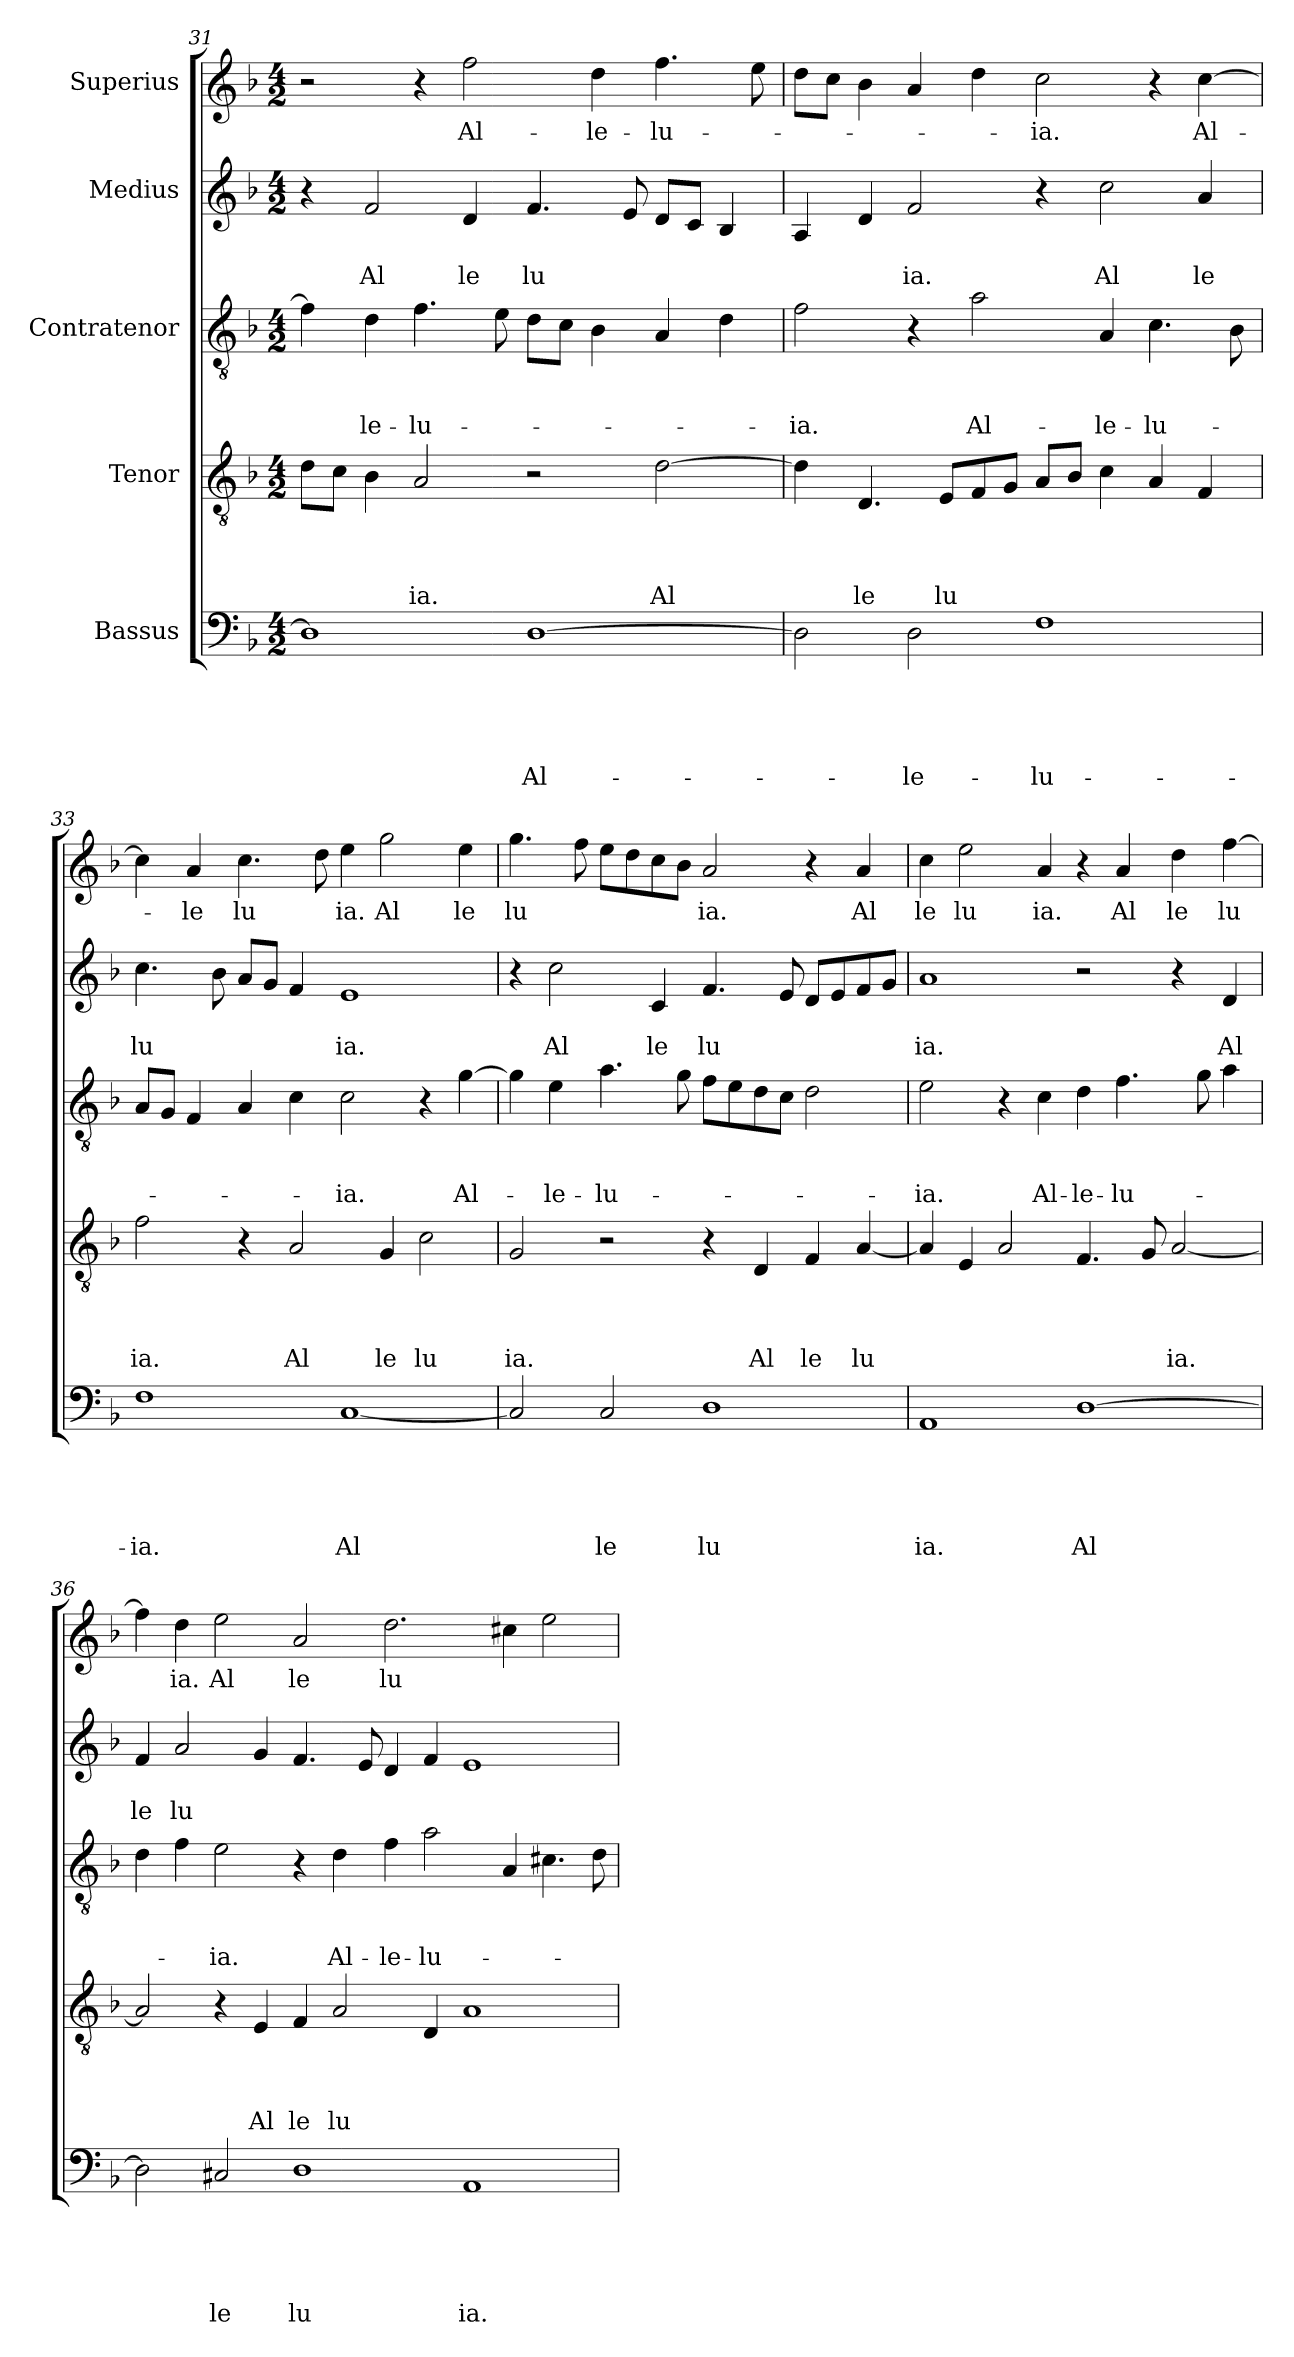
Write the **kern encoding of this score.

**kern	**text	**text	**text	**text	**text	**kern	**text	**text	**text	**text	**kern	**text	**text	**text	**kern	**text	**text	**kern	**text
*part5	*part5	*part5	*part5	*part5	*part5	*part4	*part4	*part4	*part4	*part4	*part3	*part3	*part3	*part3	*part2	*part2	*part2	*part1	*part1
*staff5	*staff5	*staff5	*staff5	*staff5	*staff5	*staff4	*staff4	*staff4	*staff4	*staff4	*staff3	*staff3	*staff3	*staff3	*staff2	*staff2	*staff2	*staff1	*staff1
*I"Bassus	*	*	*	*	*	*I"Tenor	*	*	*	*	*I"Contratenor	*	*	*	*I"Medius	*	*	*I"Superius	*
*clefF4	*	*	*	*	*	*clefGv2	*	*	*	*	*clefGv2	*	*	*	*clefG2	*	*	*clefG2	*
*k[b-]	*	*	*	*	*	*k[b-]	*	*	*	*	*k[b-]	*	*	*	*k[b-]	*	*	*k[b-]	*
*F:	*	*	*	*	*	*F:	*	*	*	*	*F:	*	*	*	*F:	*	*	*F:	*
*M4/2	*	*	*	*	*	*M4/2	*	*	*	*	*M4/2	*	*	*	*M4/2	*	*	*M4/2	*
=31	=31	=31	=31	=31	=31	=31	=31	=31	=31	=31	=31	=31	=31	=31	=31	=31	=31	=31	=31
1D]	.	.	.	.	.	8d\L	.	.	.	.	4f\]	.	.	.	4r	.	.	2r	.
.	.	.	.	.	.	8c\J	.	.	.	.	.	.	.	.	.	.	.	.	.
!	!	!	!	!	!	!	!	!	!	!	!	!	!	!LO:LY:b	!	!	!LO:LY:b	!	!
.	.	.	.	.	.	4B-\	.	.	.	.	4d\	.	.	-le-	2f/	.	Al	.	.
!	!	!	!	!	!	!	!	!	!	!LO:LY:b	!	!	!	!LO:LY:b	!	!	!	!	!
.	.	.	.	.	.	2A/	.	.	.	ia.	4.f\	.	.	-lu-	.	.	.	4r	.
!	!	!	!	!	!	!	!	!	!	!	!	!	!	!	!	!	!LO:LY:b	!	!LO:LY:b
.	.	.	.	.	.	.	.	.	.	.	.	.	.	.	4d/	.	le	2ff\	Al-
.	.	.	.	.	.	.	.	.	.	.	8e\	.	.	.	.	.	.	.	.
!	!	!	!	!	!LO:LY:b	!	!	!	!	!	!	!	!	!	!	!	!LO:LY:b	!	!
[>1D	.	.	.	.	Al-	2r	.	.	.	.	8d\L	.	.	.	4.f/	.	lu	.	.
.	.	.	.	.	.	.	.	.	.	.	8c\J	.	.	.	.	.	.	.	.
!	!	!	!	!	!	!	!	!	!	!	!	!	!	!	!	!	!	!	!LO:LY:b
.	.	.	.	.	.	.	.	.	.	.	4B-\	.	.	.	.	.	.	4dd\	-le-
.	.	.	.	.	.	.	.	.	.	.	.	.	.	.	8e/	.	.	.	.
!	!	!	!	!	!	!	!	!	!	!LO:LY:b	!	!	!	!	!	!	!	!	!LO:LY:b
.	.	.	.	.	.	[>2d\	.	.	.	Al	4A/	.	.	.	8d/L	.	.	4.ff\	-lu-
.	.	.	.	.	.	.	.	.	.	.	.	.	.	.	8c/J	.	.	.	.
.	.	.	.	.	.	.	.	.	.	.	4d\	.	.	.	4B-/	.	.	.	.
.	.	.	.	.	.	.	.	.	.	.	.	.	.	.	.	.	.	8ee\	.
=32	=32	=32	=32	=32	=32	=32	=32	=32	=32	=32	=32	=32	=32	=32	=32	=32	=32	=32	=32
!	!	!	!	!	!	!	!	!	!	!	!	!	!	!LO:LY:b	!	!	!	!	!
2D\]	.	.	.	.	.	4d\]	.	.	.	.	2f\	.	.	-ia.	4A/	.	.	8dd\L	.
.	.	.	.	.	.	.	.	.	.	.	.	.	.	.	.	.	.	8cc\J	.
!	!	!	!	!	!	!	!	!	!	!LO:LY:b	!	!	!	!	!	!	!	!	!
.	.	.	.	.	.	4.D/	.	.	.	le	.	.	.	.	4d/	.	.	4b-\	.
!	!	!	!	!	!LO:LY:b	!	!	!	!	!	!	!	!	!	!	!	!LO:LY:b	!	!
2D\	.	.	.	.	-le-	.	.	.	.	.	4r	.	.	.	2f/	.	ia.	4a/	.
!	!	!	!	!	!	!	!	!	!	!LO:LY:b	!	!	!	!	!	!	!	!	!
.	.	.	.	.	.	8E/L	.	.	.	lu	.	.	.	.	.	.	.	.	.
!	!	!	!	!	!	!	!	!	!	!	!	!	!	!LO:LY:b	!	!	!	!	!
.	.	.	.	.	.	8F/	.	.	.	.	2a\	.	.	Al-	.	.	.	4dd\	.
.	.	.	.	.	.	8G/J	.	.	.	.	.	.	.	.	.	.	.	.	.
!	!	!	!	!	!LO:LY:b	!	!	!	!	!	!	!	!	!	!	!	!	!	!LO:LY:b
1F	.	.	.	.	-lu-	8A/L	.	.	.	.	.	.	.	.	4r	.	.	2cc\	-ia.
.	.	.	.	.	.	8B-/J	.	.	.	.	.	.	.	.	.	.	.	.	.
!	!	!	!	!	!	!	!	!	!	!	!	!	!	!LO:LY:b	!	!	!LO:LY:b	!	!
.	.	.	.	.	.	4c\	.	.	.	.	4A/	.	.	-le-	2cc\	.	Al	.	.
!	!	!	!	!	!	!	!	!	!	!	!	!	!	!LO:LY:b	!	!	!	!	!
.	.	.	.	.	.	4A/	.	.	.	.	4.c\	.	.	-lu-	.	.	.	4r	.
!	!	!	!	!	!	!	!	!	!	!	!	!	!	!	!	!	!LO:LY:b	!	!LO:LY:b
.	.	.	.	.	.	4F/	.	.	.	.	.	.	.	.	4a/	.	le	[>4cc\	Al-
.	.	.	.	.	.	.	.	.	.	.	8B-\	.	.	.	.	.	.	.	.
!!LO:PB:g=z
=33	=33	=33	=33	=33	=33	=33	=33	=33	=33	=33	=33	=33	=33	=33	=33	=33	=33	=33	=33
!	!	!	!	!	!LO:LY:b	!	!	!	!	!LO:LY:b	!	!	!	!	!	!	!LO:LY:b	!	!
1F	.	.	.	.	-ia.	2f\	.	.	.	ia.	8A/L	.	.	.	4.cc\	.	lu	4cc\]	.
.	.	.	.	.	.	.	.	.	.	.	8G/J	.	.	.	.	.	.	.	.
!	!	!	!	!	!	!	!	!	!	!	!	!	!	!	!	!	!	!	!LO:LY:b
.	.	.	.	.	.	.	.	.	.	.	4F/	.	.	.	.	.	.	4a/	-le
.	.	.	.	.	.	.	.	.	.	.	.	.	.	.	8b-\	.	.	.	.
!	!	!	!	!	!	!	!	!	!	!	!	!	!	!	!	!	!	!	!LO:LY:b
.	.	.	.	.	.	4r	.	.	.	.	4A/	.	.	.	8a/L	.	.	4.cc\	lu
.	.	.	.	.	.	.	.	.	.	.	.	.	.	.	8g/J	.	.	.	.
!	!	!	!	!	!	!	!	!	!	!LO:LY:b	!	!	!	!	!	!	!	!	!
.	.	.	.	.	.	2A/	.	.	.	Al	4c\	.	.	.	4f/	.	.	.	.
.	.	.	.	.	.	.	.	.	.	.	.	.	.	.	.	.	.	8dd\	.
!	!	!	!	!	!LO:LY:b	!	!	!	!	!	!	!	!	!LO:LY:b	!	!	!LO:LY:b	!	!LO:LY:b
[<1C	.	.	.	.	Al	.	.	.	.	.	2c\	.	.	-ia.	1e	.	ia.	4ee\	ia.
!	!	!	!	!	!	!	!	!	!	!LO:LY:b	!	!	!	!	!	!	!	!	!LO:LY:b
.	.	.	.	.	.	4G/	.	.	.	le	.	.	.	.	.	.	.	2gg\	Al
!	!	!	!	!	!	!	!	!	!	!LO:LY:b	!	!	!	!	!	!	!	!	!
.	.	.	.	.	.	2c\	.	.	.	lu	4r	.	.	.	.	.	.	.	.
!	!	!	!	!	!	!	!	!	!	!	!	!	!	!LO:LY:b	!	!	!	!	!LO:LY:b
.	.	.	.	.	.	.	.	.	.	.	[>4g\	.	.	Al-	.	.	.	4ee\	le
=34	=34	=34	=34	=34	=34	=34	=34	=34	=34	=34	=34	=34	=34	=34	=34	=34	=34	=34	=34
!	!	!	!	!	!	!	!	!	!	!LO:LY:b	!	!	!	!	!	!	!	!	!LO:LY:b
2C/]	.	.	.	.	.	2G/	.	.	.	ia.	4g\]	.	.	.	4r	.	.	4.gg\	lu
!	!	!	!	!	!	!	!	!	!	!	!	!	!	!LO:LY:b	!	!	!LO:LY:b	!	!
.	.	.	.	.	.	.	.	.	.	.	4e\	.	.	-le-	2cc\	.	Al	.	.
.	.	.	.	.	.	.	.	.	.	.	.	.	.	.	.	.	.	8ff\	.
!	!	!	!	!	!LO:LY:b	!	!	!	!	!	!	!	!	!LO:LY:b	!	!	!	!	!
2C/	.	.	.	.	le	2r	.	.	.	.	4.a\	.	.	-lu-	.	.	.	8ee\L	.
.	.	.	.	.	.	.	.	.	.	.	.	.	.	.	.	.	.	8dd\	.
!	!	!	!	!	!	!	!	!	!	!	!	!	!	!	!	!	!LO:LY:b	!	!
.	.	.	.	.	.	.	.	.	.	.	.	.	.	.	4c/	.	le	8cc\	.
.	.	.	.	.	.	.	.	.	.	.	8g\	.	.	.	.	.	.	8b-\J	.
!	!	!	!	!	!LO:LY:b	!	!	!	!	!	!	!	!	!	!	!	!LO:LY:b	!	!LO:LY:b
1D	.	.	.	.	lu	4r	.	.	.	.	8f\L	.	.	.	4.f/	.	lu	2a/	ia.
.	.	.	.	.	.	.	.	.	.	.	8e\	.	.	.	.	.	.	.	.
!	!	!	!	!	!	!	!	!	!	!LO:LY:b	!	!	!	!	!	!	!	!	!
.	.	.	.	.	.	4D/	.	.	.	Al	8d\	.	.	.	.	.	.	.	.
.	.	.	.	.	.	.	.	.	.	.	8c\J	.	.	.	8e/	.	.	.	.
!	!	!	!	!	!	!	!	!	!	!LO:LY:b	!	!	!	!	!	!	!	!	!
.	.	.	.	.	.	4F/	.	.	.	le	2d\	.	.	.	8d/L	.	.	4r	.
.	.	.	.	.	.	.	.	.	.	.	.	.	.	.	8e/	.	.	.	.
!	!	!	!	!	!	!	!	!	!	!LO:LY:b	!	!	!	!	!	!	!	!	!LO:LY:b
.	.	.	.	.	.	[<4A/	.	.	.	lu	.	.	.	.	8f/	.	.	4a/	Al
.	.	.	.	.	.	.	.	.	.	.	.	.	.	.	8g/J	.	.	.	.
=35	=35	=35	=35	=35	=35	=35	=35	=35	=35	=35	=35	=35	=35	=35	=35	=35	=35	=35	=35
!	!	!	!	!	!LO:LY:b	!	!	!	!	!	!	!	!	!LO:LY:b	!	!	!LO:LY:b	!	!LO:LY:b
1AA	.	.	.	.	ia.	4A/]	.	.	.	.	2e\	.	.	-ia.	1a	.	ia.	4cc\	le
!	!	!	!	!	!	!	!	!	!	!	!	!	!	!	!	!	!	!	!LO:LY:b
.	.	.	.	.	.	4E/	.	.	.	.	.	.	.	.	.	.	.	2ee\	lu
.	.	.	.	.	.	2A/	.	.	.	.	4r	.	.	.	.	.	.	.	.
!	!	!	!	!	!	!	!	!	!	!	!	!	!	!LO:LY:b	!	!	!	!	!LO:LY:b
.	.	.	.	.	.	.	.	.	.	.	4c\	.	.	Al-	.	.	.	4a/	ia.
!	!	!	!	!	!LO:LY:b	!	!	!	!	!	!	!	!	!LO:LY:b	!	!	!	!	!
[>1D	.	.	.	.	Al	4.F/	.	.	.	.	4d\	.	.	-le-	2r	.	.	4r	.
!	!	!	!	!	!	!	!	!	!	!	!	!	!	!LO:LY:b	!	!	!	!	!LO:LY:b
.	.	.	.	.	.	.	.	.	.	.	4.f\	.	.	-lu-	.	.	.	4a/	Al
.	.	.	.	.	.	8G/	.	.	.	.	.	.	.	.	.	.	.	.	.
!	!	!	!	!	!	!	!	!	!	!LO:LY:b	!	!	!	!	!	!	!	!	!LO:LY:b
.	.	.	.	.	.	[<2A/	.	.	.	ia.	.	.	.	.	4r	.	.	4dd\	le
.	.	.	.	.	.	.	.	.	.	.	8g\	.	.	.	.	.	.	.	.
!	!	!	!	!	!	!	!	!	!	!	!	!	!	!	!	!	!LO:LY:b	!	!LO:LY:b
.	.	.	.	.	.	.	.	.	.	.	4a\	.	.	.	4d/	.	Al	[>4ff\	lu
=36	=36	=36	=36	=36	=36	=36	=36	=36	=36	=36	=36	=36	=36	=36	=36	=36	=36	=36	=36
!	!	!	!	!	!	!	!	!	!	!	!	!	!	!	!	!	!LO:LY:b	!	!
2D\]	.	.	.	.	.	2A/]	.	.	.	.	4d\	.	.	.	4f/	.	le	4ff>\]	.
!	!	!	!	!	!	!	!	!	!	!	!	!	!	!	!	!	!LO:LY:b	!	!LO:LY:b
.	.	.	.	.	.	.	.	.	.	.	4f\	.	.	.	2a/	.	lu	4dd\	ia.
!	!	!	!	!	!LO:LY:b	!	!	!	!	!	!	!	!	!LO:LY:b	!	!	!	!	!LO:LY:b
2C#X/	.	.	.	.	le	4r	.	.	.	.	2e\	.	.	-ia.	.	.	.	2ee\	Al
!	!	!	!	!	!	!	!	!	!	!LO:LY:b	!	!	!	!	!	!	!	!	!
.	.	.	.	.	.	4E/	.	.	.	Al	.	.	.	.	4g/	.	.	.	.
!	!	!	!	!	!LO:LY:b	!	!	!	!	!LO:LY:b	!	!	!	!	!	!	!	!	!LO:LY:b
1D	.	.	.	.	lu	4F/	.	.	.	le	4r	.	.	.	4.f/	.	.	2a/	le
!	!	!	!	!	!	!	!	!	!	!LO:LY:b	!	!	!	!LO:LY:b	!	!	!	!	!
.	.	.	.	.	.	2A/	.	.	.	lu	4d\	.	.	Al-	.	.	.	.	.
.	.	.	.	.	.	.	.	.	.	.	.	.	.	.	8e/	.	.	.	.
!	!	!	!	!	!	!	!	!	!	!	!	!	!	!LO:LY:b	!	!	!	!	!LO:LY:b
.	.	.	.	.	.	.	.	.	.	.	4f\	.	.	-le-	4d/	.	.	2.dd\	lu
!	!	!	!	!	!	!	!	!	!	!	!	!	!	!LO:LY:b	!	!	!	!	!
.	.	.	.	.	.	4D/	.	.	.	.	2a\	.	.	-lu-	4f/	.	.	.	.
!	!	!	!	!	!LO:LY:b	!	!	!	!	!	!	!	!	!	!	!	!	!	!
1AA	.	.	.	.	ia.	1A	.	.	.	.	.	.	.	.	1e	.	.	.	.
.	.	.	.	.	.	.	.	.	.	.	4A/	.	.	.	.	.	.	4cc#X\	.
.	.	.	.	.	.	.	.	.	.	.	4.c#X\	.	.	.	.	.	.	2ee\	.
.	.	.	.	.	.	.	.	.	.	.	8d\	.	.	.	.	.	.	.	.
=	=	=	=	=	=	=	=	=	=	=	=	=	=	=	=	=	=	=	=
*-	*-	*-	*-	*-	*-	*-	*-	*-	*-	*-	*-	*-	*-	*-	*-	*-	*-	*-	*-
